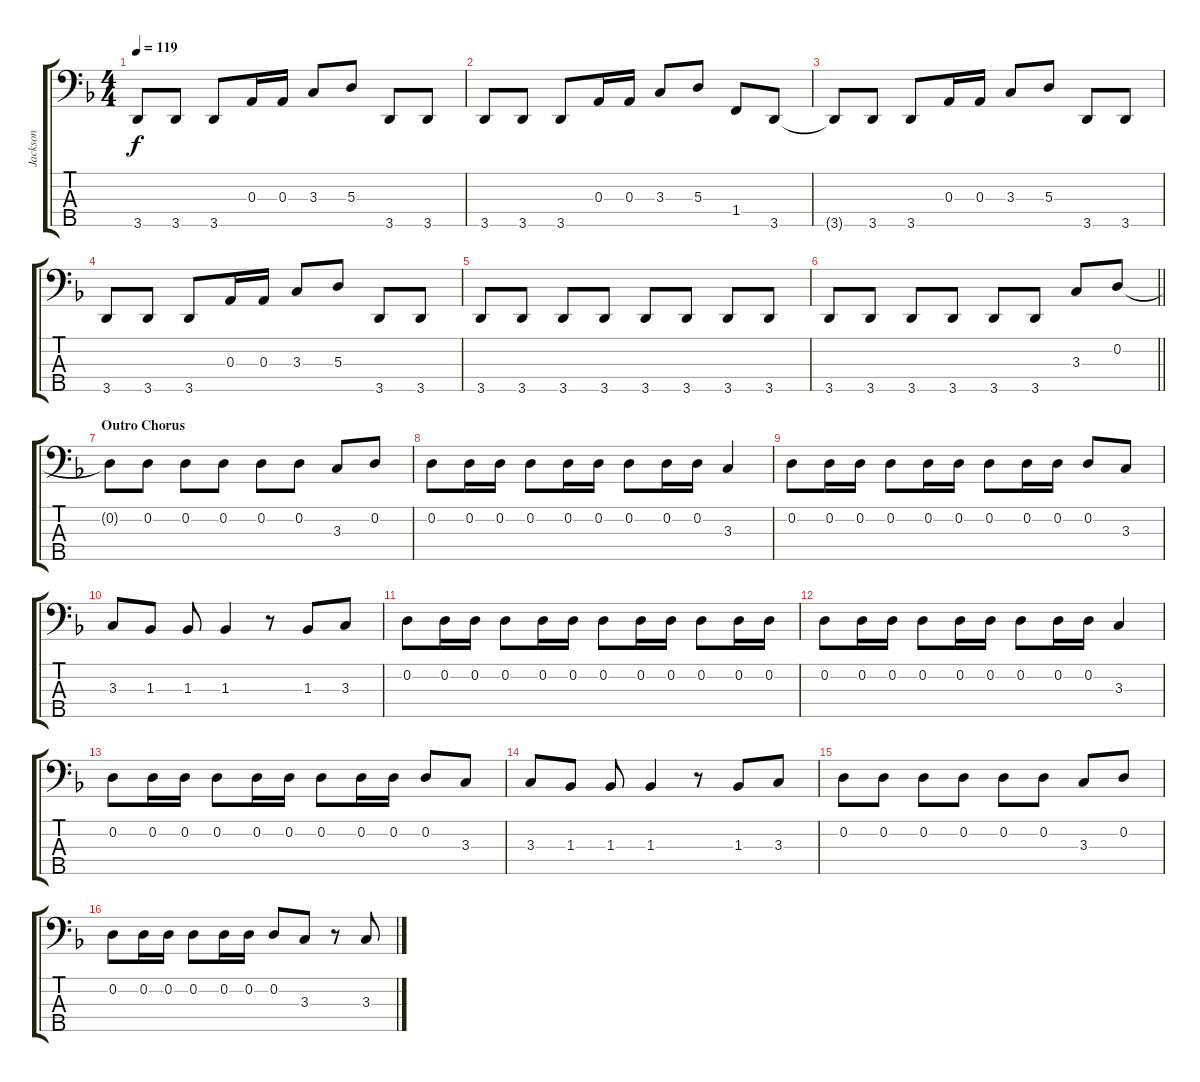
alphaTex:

\track ("Jackson" "Jackson") {instrument electricbassfinger}
\staff {score tabs}
\tuning (G2 D2 A1 E1 B0) {hide}
\ts (4 4)
\tempo 119
\clef f4
\ks dminor
3.5.8{dy f} 3.5.8 3.5.8 0.3.16 0.3.16 3.3.8 5.3.8 3.5.8 3.5.8 |
3.5.8 3.5.8 3.5.8 0.3.16 0.3.16 3.3.8 5.3.8 1.4.8 3.5.8 |
3.5{t}.8 3.5.8 3.5.8 0.3.16 0.3.16 3.3.8 5.3.8 3.5.8 3.5.8 |
3.5.8 3.5.8 3.5.8 0.3.16 0.3.16 3.3.8 5.3.8 3.5.8 3.5.8 |
3.5.8 3.5.8 3.5.8 3.5.8 3.5.8 3.5.8 3.5.8 3.5.8 |
\barLineRight lightlight
3.5.8 3.5.8 3.5.8 3.5.8 3.5.8 3.5.8 3.3.8 0.2.8 |
\section ("" "Outro Chorus")
0.2{t}.8 0.2.8 0.2.8 0.2.8 0.2.8 0.2.8 3.3.8 0.2.8 |
0.2.8 0.2.16 0.2.16 0.2.8 0.2.16 0.2.16 0.2.8 0.2.16 0.2.16 3.3.4 |
0.2.8 0.2.16 0.2.16 0.2.8 0.2.16 0.2.16 0.2.8 0.2.16 0.2.16 0.2.8 3.3.8 |
3.3.8 1.3.8 1.3.8 1.3.4 r.8 1.3.8 3.3.8 |
0.2.8 0.2.16 0.2.16 0.2.8 0.2.16 0.2.16 0.2.8 0.2.16 0.2.16 0.2.8 0.2.16 0.2.16 |
0.2.8 0.2.16 0.2.16 0.2.8 0.2.16 0.2.16 0.2.8 0.2.16 0.2.16 3.3.4 |
0.2.8 0.2.16 0.2.16 0.2.8 0.2.16 0.2.16 0.2.8 0.2.16 0.2.16 0.2.8 3.3.8 |
3.3.8 1.3.8 1.3.8 1.3.4 r.8 1.3.8 3.3.8 |
0.2.8 0.2.8 0.2.8 0.2.8 0.2.8 0.2.8 3.3.8 0.2.8 |
0.2.8 0.2.16 0.2.16 0.2.8 0.2.16 0.2.16 0.2.8 3.3.8 r.8 3.3.8
